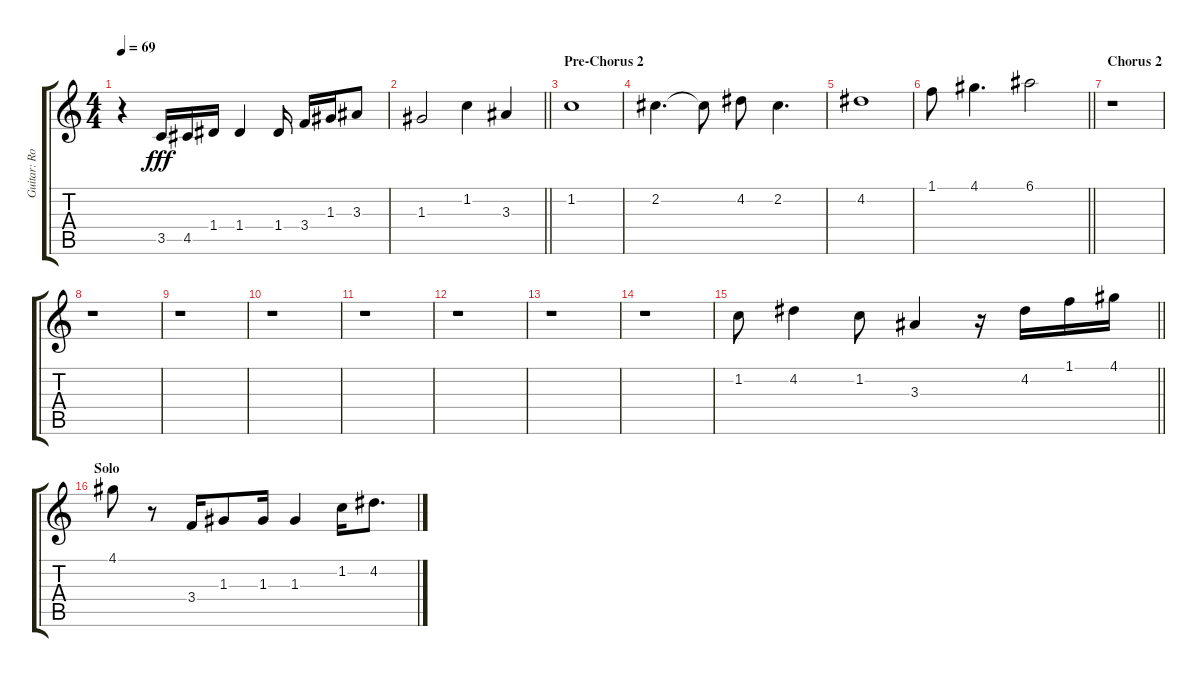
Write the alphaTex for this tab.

\track ("Guitar: Ronnie Mancuso" "Guitar: Ro") {instrument electricguitarjazz}
\staff {score tabs}
\tuning (E4 B3 G3 D3 A2 E2) {hide}
\ts (4 4)
\tempo 69
\clef g2
\ks c
r.4{dy fff} 3.5.16 4.5.16 1.4.16 1.4.4 1.4.16 3.4.16 1.3.16 3.3.8 |
\barLineRight lightlight
1.3.2 1.2.4 3.3.4 |
\section ("" "Pre-Chorus 2")
1.2.1 |
2.2.4{d} 2.2{t}.8 4.2.8 2.2.4{d} |
4.2.1 |
\barLineRight lightlight
1.1.8 4.1.4{d} 6.1.2 |
\section ("" "Chorus 2")
r.1 |
r.1 |
r.1 |
r.1 |
r.1 |
r.1 |
r.1 |
r.1 |
\barLineRight lightlight
1.2.8 4.2.4 1.2.8 3.3.4 r.16 4.2.16 1.1.16 4.1.16 |
\section ("" "Solo")
4.1.8 r.8 3.4.16 1.3.8 1.3.16 1.3.4 1.2.16 4.2.8{d}
